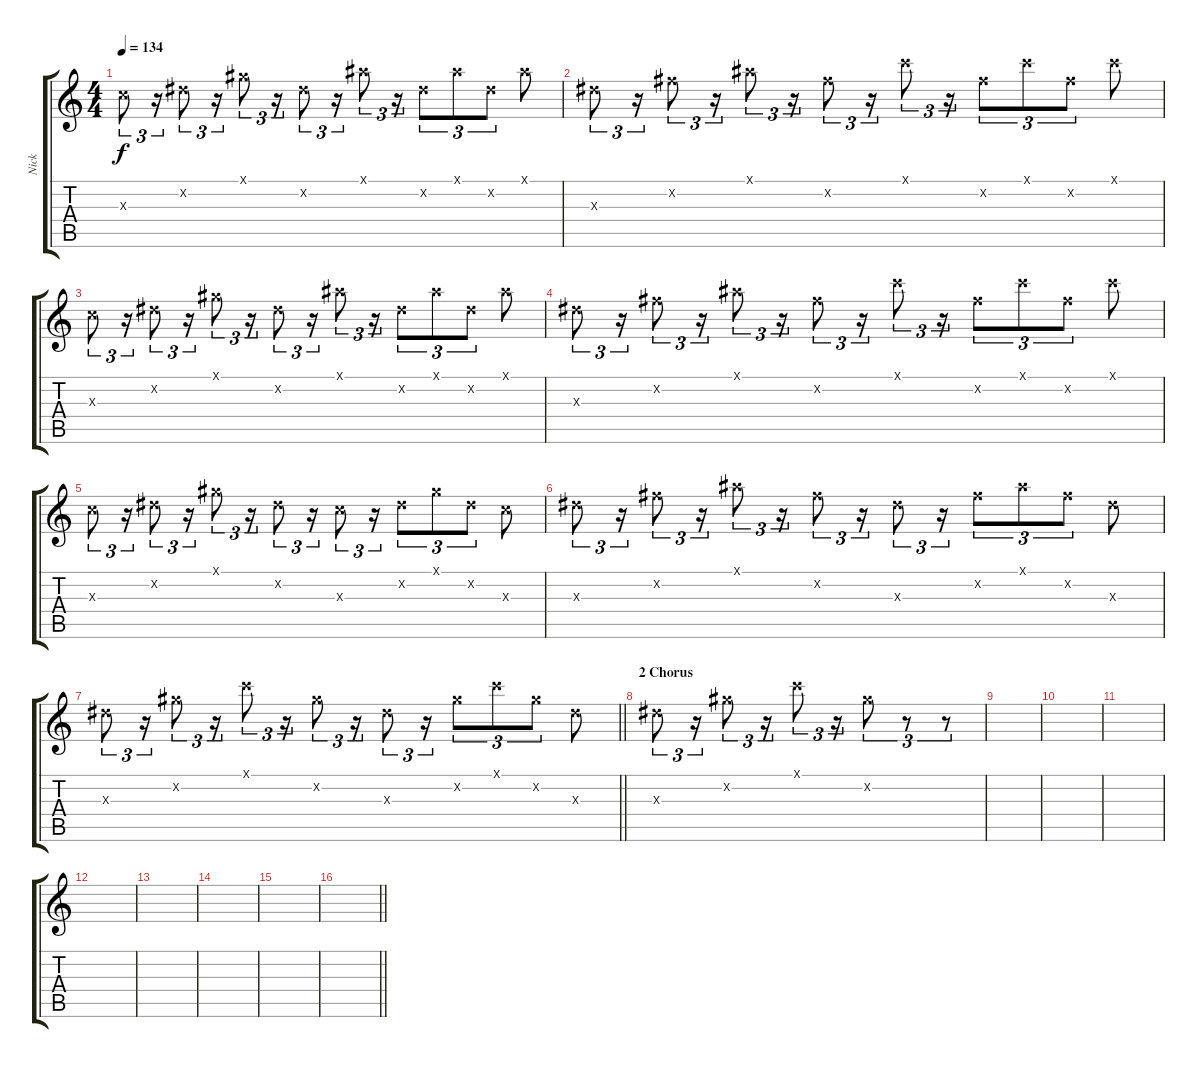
\track ("Nick" "Nick") {instrument electricguitarjazz}
\staff {score tabs}
\tuning (E4 B3 G3 D3 A2 E2) {hide}
\ts (4 4)
\tempo 134
\clef g2
\ks c
5.3{x}.8{tu (3 2) dy f} r.16{tu (3 2)} 4.2{x}.8{tu (3 2)} r.16{tu (3 2)} 4.1{x}.8{tu (3 2)} r.16{tu (3 2)} 4.2{x}.8{tu (3 2)} r.16{tu (3 2)} 6.1{x}.8{tu (3 2)} r.16{tu (3 2)} 4.2{x}.8{tu (3 2)} 6.1{x}.8{tu (3 2)} 4.2{x}.8{tu (3 2)} 6.1{x}.8 |
8.3{x}.8{tu (3 2)} r.16{tu (3 2)} 7.2{x}.8{tu (3 2)} r.16{tu (3 2)} 6.1{x}.8{tu (3 2)} r.16{tu (3 2)} 7.2{x}.8{tu (3 2)} r.16{tu (3 2)} 8.1{x}.8{tu (3 2)} r.16{tu (3 2)} 7.2{x}.8{tu (3 2)} 8.1{x}.8{tu (3 2)} 7.2{x}.8{tu (3 2)} 8.1{x}.8 |
5.3{x}.8{tu (3 2)} r.16{tu (3 2)} 4.2{x}.8{tu (3 2)} r.16{tu (3 2)} 4.1{x}.8{tu (3 2)} r.16{tu (3 2)} 4.2{x}.8{tu (3 2)} r.16{tu (3 2)} 6.1{x}.8{tu (3 2)} r.16{tu (3 2)} 4.2{x}.8{tu (3 2)} 6.1{x}.8{tu (3 2)} 4.2{x}.8{tu (3 2)} 6.1{x}.8 |
8.3{x}.8{tu (3 2)} r.16{tu (3 2)} 7.2{x}.8{tu (3 2)} r.16{tu (3 2)} 6.1{x}.8{tu (3 2)} r.16{tu (3 2)} 7.2{x}.8{tu (3 2)} r.16{tu (3 2)} 8.1{x}.8{tu (3 2)} r.16{tu (3 2)} 7.2{x}.8{tu (3 2)} 8.1{x}.8{tu (3 2)} 7.2{x}.8{tu (3 2)} 8.1{x}.8 |
5.3{x}.8{tu (3 2)} r.16{tu (3 2)} 4.2{x}.8{tu (3 2)} r.16{tu (3 2)} 4.1{x}.8{tu (3 2)} r.16{tu (3 2)} 4.2{x}.8{tu (3 2)} r.16{tu (3 2)} 5.3{x}.8{tu (3 2)} r.16{tu (3 2)} 4.2{x}.8{tu (3 2)} 4.1{x}.8{tu (3 2)} 4.2{x}.8{tu (3 2)} 5.3{x}.8 |
8.3{x}.8{tu (3 2)} r.16{tu (3 2)} 7.2{x}.8{tu (3 2)} r.16{tu (3 2)} 6.1{x}.8{tu (3 2)} r.16{tu (3 2)} 7.2{x}.8{tu (3 2)} r.16{tu (3 2)} 8.3{x}.8{tu (3 2)} r.16{tu (3 2)} 7.2{x}.8{tu (3 2)} 6.1{x}.8{tu (3 2)} 7.2{x}.8{tu (3 2)} 8.3{x}.8 |
\barLineRight lightlight
8.3{x}.8{tu (3 2)} r.16{tu (3 2)} 9.2{x}.8{tu (3 2)} r.16{tu (3 2)} 8.1{x}.8{tu (3 2)} r.16{tu (3 2)} 9.2{x}.8{tu (3 2)} r.16{tu (3 2)} 8.3{x}.8{tu (3 2)} r.16{tu (3 2)} 9.2{x}.8{tu (3 2)} 8.1{x}.8{tu (3 2)} 9.2{x}.8{tu (3 2)} 8.3{x}.8 |
\section ("" "2 Chorus")
8.3{x}.8{tu (3 2)} r.16{tu (3 2)} 9.2{x}.8{tu (3 2)} r.16{tu (3 2)} 8.1{x}.8{tu (3 2)} r.16{tu (3 2)} 9.2{x}.8{tu (3 2)} r.8{tu (3 2)} r.8{tu (3 2)} |
|
|
|
|
|
|
|
\barLineRight lightlight
